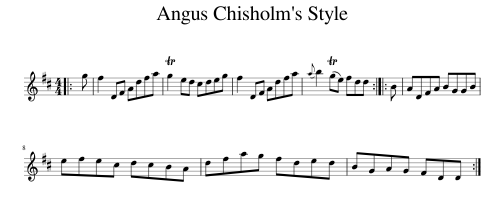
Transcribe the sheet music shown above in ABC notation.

X:1
L:1/8
M:4/4
I:linebreak $
K:D
V:1 treble
V:1
|: g | f2 DF Adfa | Tg2 ed cdeg | f2 DF Adfa |{a} b2 (Tge) fdd :: %5
 B | ADFA BGGB |$ efec dcBA | dfag fded | BGAG FDD :| %10
